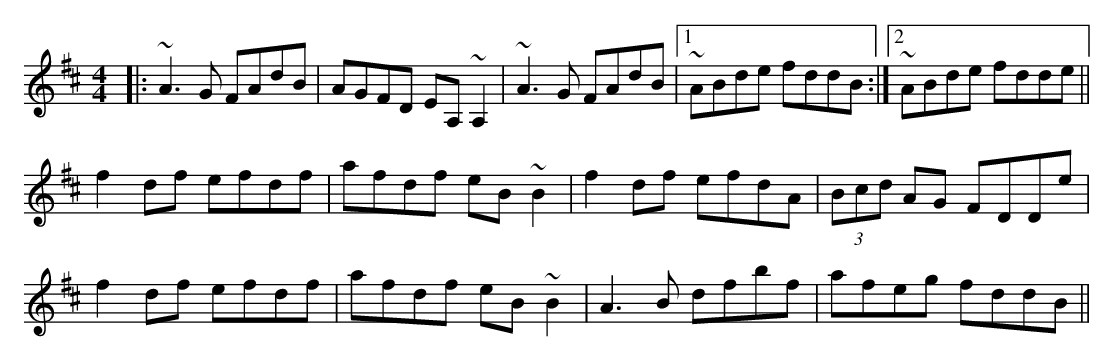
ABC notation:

X:1
M:4/4
K:D
|:~A3G FAdB|AGFD EA,~A,2|~A3G FAdB|1 ~ABde fddB:|2 ~ABde fdde||
f2df efdf|afdf eB~B2|f2df efdA|(3Bcd AG FDDe|
f2df efdf|afdf eB~B2|A3B dfbf|afeg fddB||
